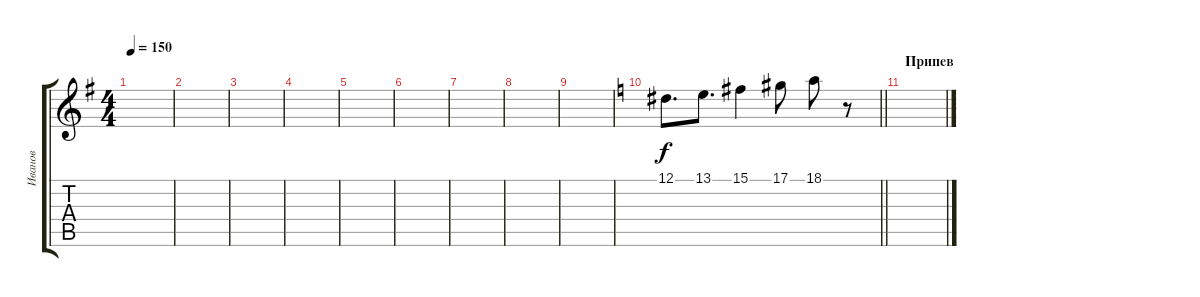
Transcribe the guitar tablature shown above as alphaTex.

\track ("Иванов" "Иванов") {instrument synthstrings1}
\staff {score tabs}
\tuning (Eb4 Bb3 Gb3 Db3 Ab2 Eb2) {hide}
\ts (4 4)
\tempo 150
\clef g2
\ks g
|
|
|
|
|
|
|
|
|
\barLineRight lightlight
\ks c
12.1.8{d volume 13 instrument stringensemble1} 13.1.8{d} 15.1.4 17.1.8 18.1.8 r.8 |
\section ("" "Припев")
